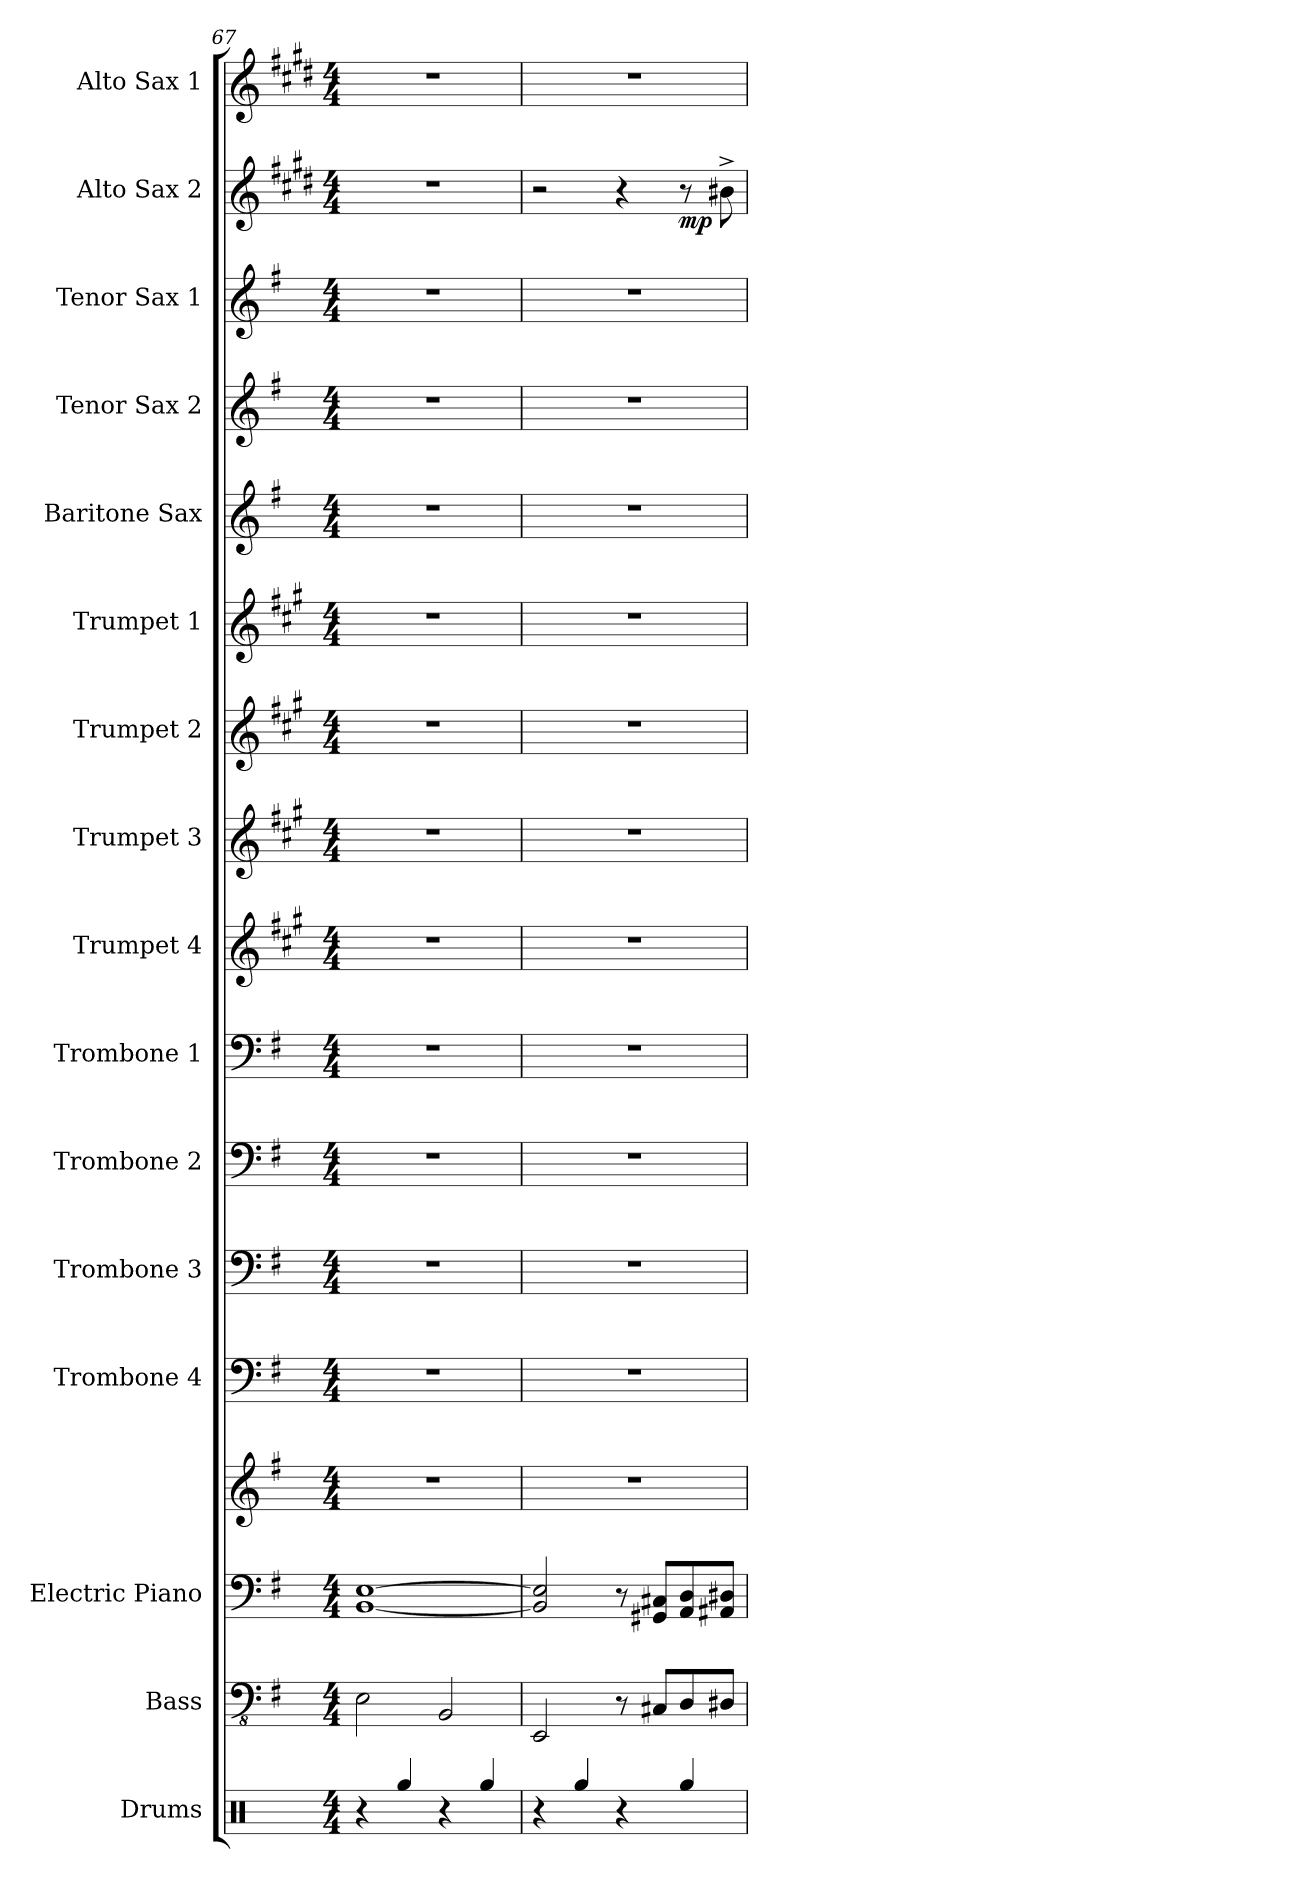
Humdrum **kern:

**kern	**kern	**kern	**kern	**kern	**kern	**kern	**kern	**kern	**kern	**kern	**kern	**kern	**kern	**kern	**kern	**dynam	**kern
*part16	*part15	*part14	*part14	*part13	*part12	*part11	*part10	*part9	*part8	*part7	*part6	*part5	*part4	*part3	*part2	*part2	*part1
*staff17	*staff16	*staff15	*staff14	*staff13	*staff12	*staff11	*staff10	*staff9	*staff8	*staff7	*staff6	*staff5	*staff4	*staff3	*staff2	*staff2	*staff1
*I"Drums	*I"Bass	*I"Electric Piano	*	*I"Trombone 4	*I"Trombone 3	*I"Trombone 2	*I"Trombone 1	*I"Trumpet 4	*I"Trumpet 3	*I"Trumpet 2	*I"Trumpet 1	*I"Baritone Sax	*I"Tenor Sax 2	*I"Tenor Sax 1	*I"Alto Sax 2	*	*I"Alto Sax 1
*I'Drums	*I'Bass	*I'E. Piano	*	*I'Tbn. 4	*I'Tbn. 3	*I'Tbn. 2	*I'Tbn. 1	*I'Tpt. 4	*I'Tpt. 3	*I'Tpt. 2	*I'Tpt. 1	*I'Bari	*I'Tenor 2	*I'Tenor 1	*I'Alto 2	*	*I'Alto 1
*clefX	*clefFv4	*clefF4	*clefG2	*clefF4	*clefF4	*clefF4	*clefF4	*clefG2	*clefG2	*clefG2	*clefG2	*clefG2	*clefG2	*clefG2	*clefG2	*	*clefG2
*	*	*	*	*	*	*	*	*ITrd1c2	*ITrd1c2	*ITrd1c2	*ITrd1c2	*ITrd12c21	*ITrd8c14	*ITrd8c14	*ITrd5c9	*	*ITrd5c9
*k[]	*k[f#]	*k[f#]	*k[f#]	*k[f#]	*k[f#]	*k[f#]	*k[f#]	*k[f#]	*k[f#]	*k[f#]	*k[f#]	*k[f#]	*k[f#]	*k[f#]	*k[f#]	*	*k[f#]
*M4/4	*M4/4	*M4/4	*M4/4	*M4/4	*M4/4	*M4/4	*M4/4	*M4/4	*M4/4	*M4/4	*M4/4	*M4/4	*M4/4	*M4/4	*M4/4	*	*M4/4
=67	=67	=67	=67	=67	=67	=67	=67	=67	=67	=67	=67	=67	=67	=67	=67	=67	=67
4r	2EE\	[1BB [1E	1r	1r	1r	1r	1r	1r	1r	1r	1r	1r	1r	1r	1r	.	1r
4Rgg/	.	.	.	.	.	.	.	.	.	.	.	.	.	.	.	.	.
4r	2BBB/	.	.	.	.	.	.	.	.	.	.	.	.	.	.	.	.
4Rgg/	.	.	.	.	.	.	.	.	.	.	.	.	.	.	.	.	.
=68	=68	=68	=68	=68	=68	=68	=68	=68	=68	=68	=68	=68	=68	=68	=68	=68	=68
4r	2EEE/	2BB/] 2E/]	1r	1r	1r	1r	1r	1r	1r	1r	1r	1r	1r	1r	2r	.	1r
4Rgg/	.	.	.	.	.	.	.	.	.	.	.	.	.	.	.	.	.
4r	8r	8r	.	.	.	.	.	.	.	.	.	.	.	.	4r	.	.
.	8CC#X/L	8GG#X/ 8C#X/L	.	.	.	.	.	.	.	.	.	.	.	.	.	.	.
!	!	!	!	!	!	!	!	!	!	!	!	!	!	!	!	!LO:DY:b	!
4Rgg/	8DD/	8AA/ 8D/	.	.	.	.	.	.	.	.	.	.	.	.	8r	mp	.
.	8DD#X/J	8AA#X/ 8D#X/J	.	.	.	.	.	.	.	.	.	.	.	.	8d#X^\	.	.
=	=	=	=	=	=	=	=	=	=	=	=	=	=	=	=	=	=
*-	*-	*-	*-	*-	*-	*-	*-	*-	*-	*-	*-	*-	*-	*-	*-	*-	*-
